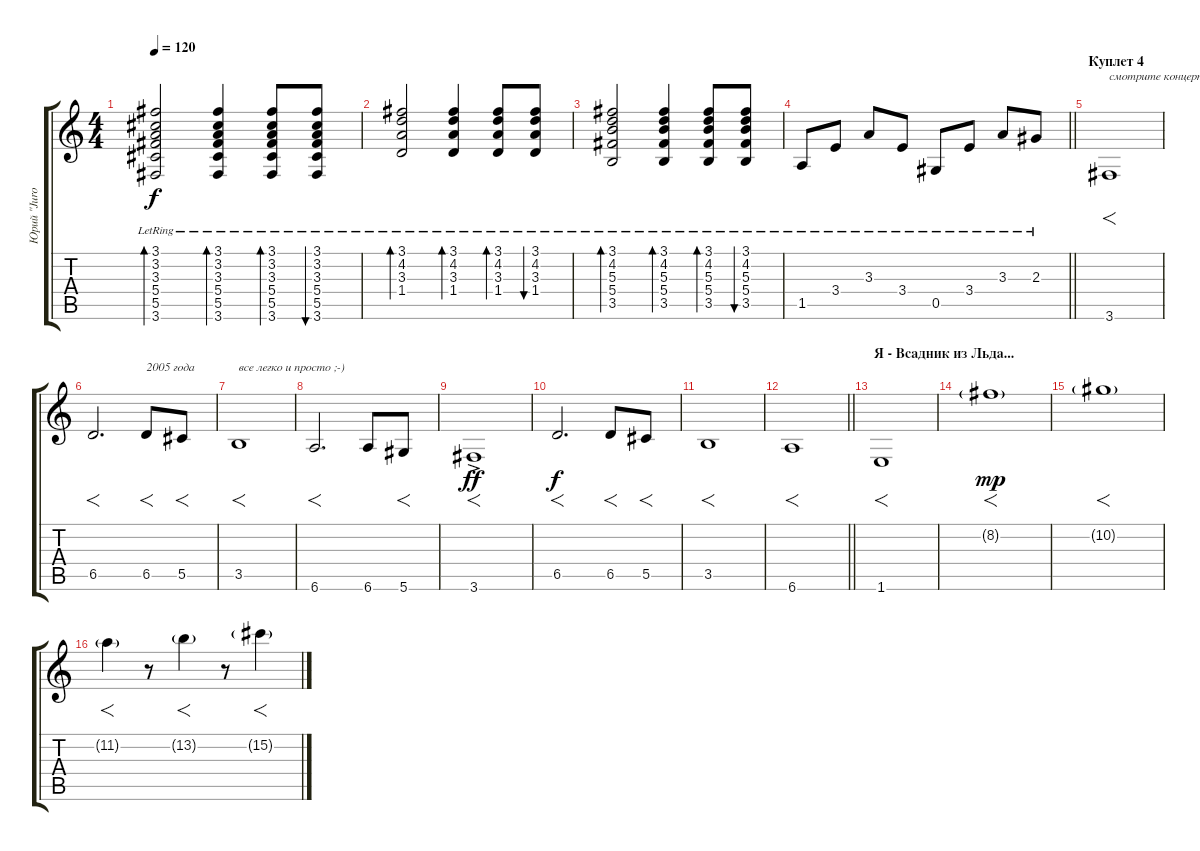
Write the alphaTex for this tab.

\track ("Юрий \"Juron\" Мелисов       (Гитара)" "Юрий \"Juro") {instrument acousticguitarsteel}
\staff {score tabs}
\tuning (Eb4 Bb3 Gb3 Db3 Ab2 Eb2) {hide}
\ts (4 4)
\tempo 120
\clef g2
\ks c
(3.1{lr} 3.2{lr} 3.3{lr} 5.4{lr} 5.5{lr} 3.6{lr}).2{bd 30 dy f} (3.1{lr} 3.2{lr} 3.3{lr} 5.4{lr} 5.5{lr} 3.6{lr}).4{bd 30} (3.1{lr} 3.2{lr} 3.3{lr} 5.4{lr} 5.5{lr} 3.6{lr}).8{bd 30} (3.1{lr} 3.2{lr} 3.3{lr} 5.4{lr} 5.5{lr} 3.6{lr}).8{bu 30} |
(3.1{lr} 4.2{lr} 3.3{lr} 1.4{lr}).2{bd 30} (3.1{lr} 4.2{lr} 3.3{lr} 1.4{lr}).4{bd 30} (3.1{lr} 4.2{lr} 3.3{lr} 1.4{lr}).8{bd 30} (3.1{lr} 4.2{lr} 3.3{lr} 1.4{lr}).8{bu 30} |
(3.1{lr} 4.2{lr} 5.3{lr} 5.4{lr} 3.5{lr}).2{bd 30} (3.1{lr} 4.2{lr} 5.3{lr} 5.4{lr} 3.5{lr}).4{bd 30} (3.1{lr} 4.2{lr} 5.3{lr} 5.4{lr} 3.5{lr}).8{bd 30} (3.1{lr} 4.2{lr} 5.3{lr} 5.4{lr} 3.5{lr}).8{bu 30} |
\barLineRight lightlight
1.5{lr}.8 3.4{lr}.8 3.3{lr}.8 3.4{lr}.8 0.5{lr}.8 3.4{lr}.8 3.3{lr}.8 2.3{lr}.8 |
\section ("" "Куплет 4")
3.6.1{f txt "смотрите концерт" volume 3 instrument distortionguitar} |
6.5.2{f d} 6.5.8{f txt "2005 года"} 5.5.8{f} |
3.5.1{f txt "все легко и просто ;-)"} |
6.6.2{f d} 6.6.8 5.6.8{f} |
3.6{ac}.1{f dy ff} |
6.5.2{f d dy f} 6.5.8{f} 5.5.8{f} |
3.5.1{f} |
\barLineRight lightlight
6.6.1{f} |
\section ("" "Я - Всадник из Льда...")
1.6.1{f} |
8.2{g}.1{f dy mp} |
10.2{g}.1{f} |
11.2{g}.4{f} r.8 13.2{g}.4{f} r.8 15.2{g}.4{f}
